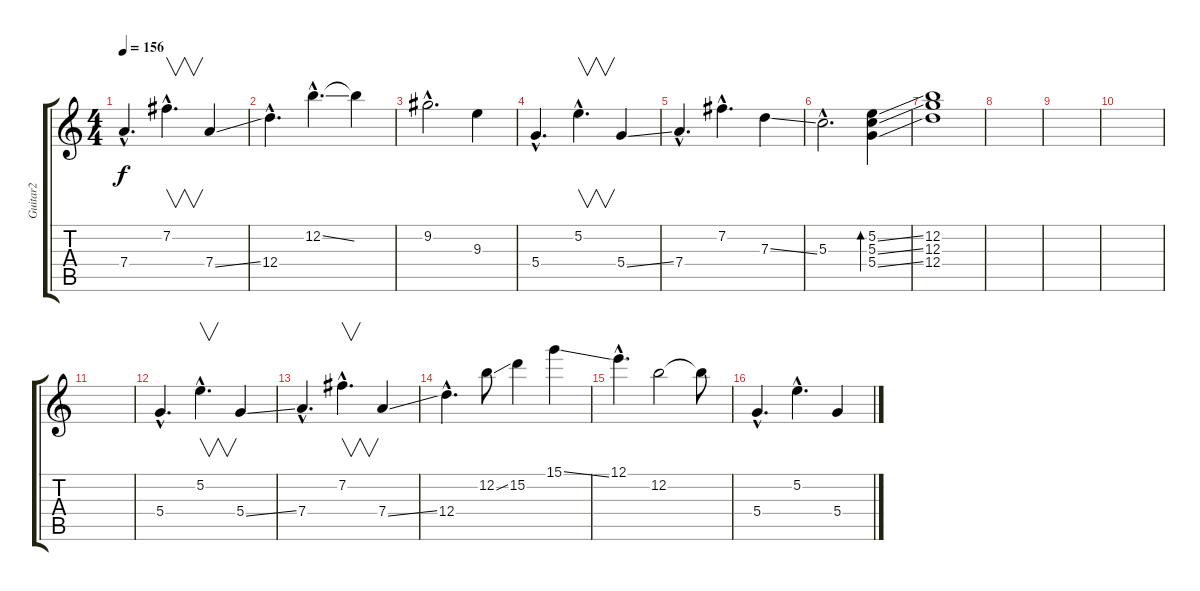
\track ("Guitar2" "Guitar2") {instrument overdrivenguitar}
\staff {score tabs}
\tuning (E4 B3 G3 D3 A2 E2) {hide}
\ts (4 4)
\tempo 156
\clef g2
\ks c
7.4{hac}.4{d dy f} 7.2{hac}.4{v d} 7.4{ss}.4 |
12.4{hac}.4{d} 12.2{ss hac}.4{d} 12.2{t}.4 |
9.2{hac}.2{d} 9.3.4 |
5.4{hac}.4{d} 5.2{hac}.4{v d} 5.4{ss}.4 |
7.4{hac}.4{d} 7.2{hac}.4{d} 7.3{ss}.4 |
5.3{hac}.2{d} (5.2{ss} 5.3{ss} 5.4{ss}).4{bd 60} |
(12.2 12.3 12.4).1 |
|
|
|
|
5.4{hac}.4{d} 5.2{hac}.4{v d} 5.4{ss}.4 |
7.4{hac}.4{d} 7.2{hac}.4{v d} 7.4{ss}.4 |
12.4{hac}.4{d} 12.2{ss}.8 15.2.4 15.1{ss}.4 |
12.1{hac}.4{d} 12.2.2 12.2{t}.8 |
5.4{hac}.4{d} 5.2{hac}.4{d} 5.4{ss}.4
